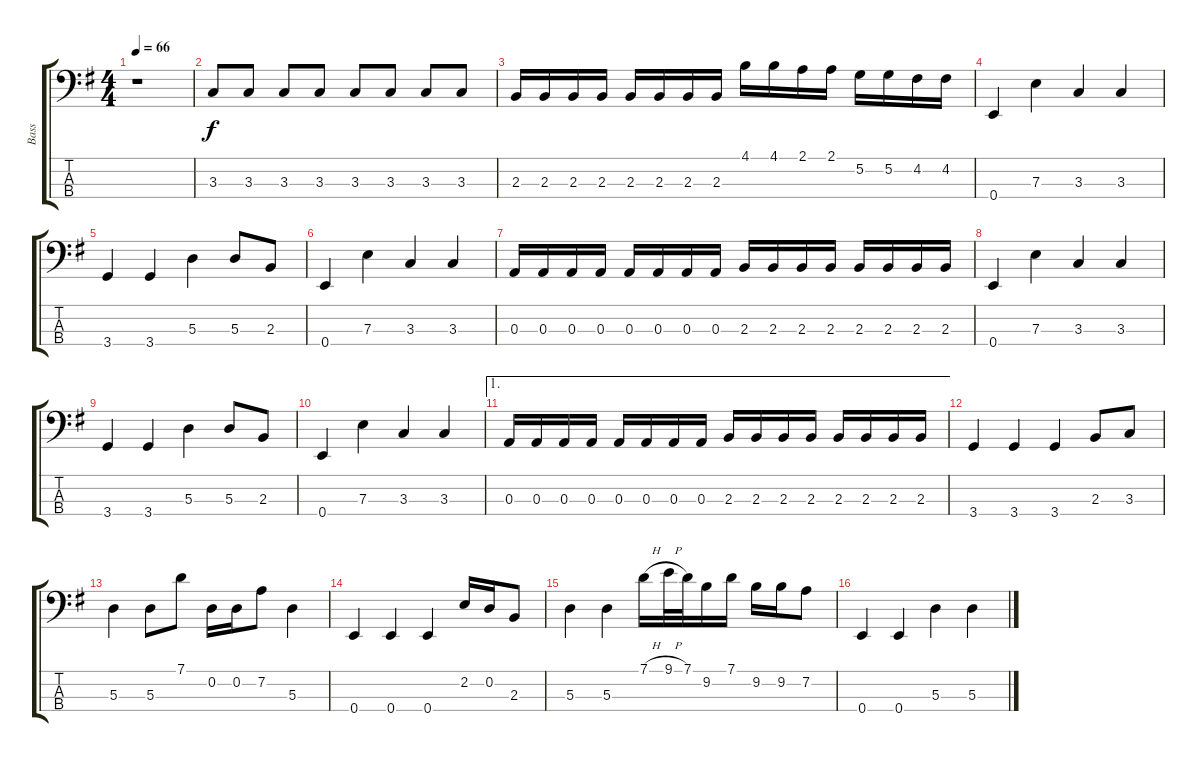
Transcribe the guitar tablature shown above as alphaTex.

\track ("Bass" "Bass") {instrument electricbassfinger}
\staff {score tabs}
\tuning (G2 D2 A1 E1) {hide}
\ts (4 4)
\tempo 66
\clef f4
\ks g
r.1{dy f} |
3.3.8 3.3.8 3.3.8 3.3.8 3.3.8 3.3.8 3.3.8 3.3.8 |
2.3.16 2.3.16 2.3.16 2.3.16 2.3.16 2.3.16 2.3.16 2.3.16 4.1.16 4.1.16 2.1.16 2.1.16 5.2.16 5.2.16 4.2.16 4.2.16 |
0.4.4 7.3.4 3.3.4 3.3.4 |
3.4.4 3.4.4 5.3.4 5.3.8 2.3.8 |
0.4.4 7.3.4 3.3.4 3.3.4 |
0.3.16 0.3.16 0.3.16 0.3.16 0.3.16 0.3.16 0.3.16 0.3.16 2.3.16 2.3.16 2.3.16 2.3.16 2.3.16 2.3.16 2.3.16 2.3.16 |
0.4.4 7.3.4 3.3.4 3.3.4 |
3.4.4 3.4.4 5.3.4 5.3.8 2.3.8 |
0.4.4 7.3.4 3.3.4 3.3.4 |
\ae 1
0.3.16 0.3.16 0.3.16 0.3.16 0.3.16 0.3.16 0.3.16 0.3.16 2.3.16 2.3.16 2.3.16 2.3.16 2.3.16 2.3.16 2.3.16 2.3.16 |
3.4.4 3.4.4 3.4.4 2.3.8 3.3.8 |
5.3.4 5.3.8 7.1.8 0.2.16 0.2.16 7.2.8 5.3.4 |
0.4.4 0.4.4 0.4.4 2.2.16 0.2.16 2.3.8 |
5.3.4 5.3.4 7.1{h}.16 9.1{h}.32 7.1.32 9.2.16 7.1.16 9.2.16 9.2.16 7.2.8 |
0.4.4 0.4.4 5.3.4 5.3.4
